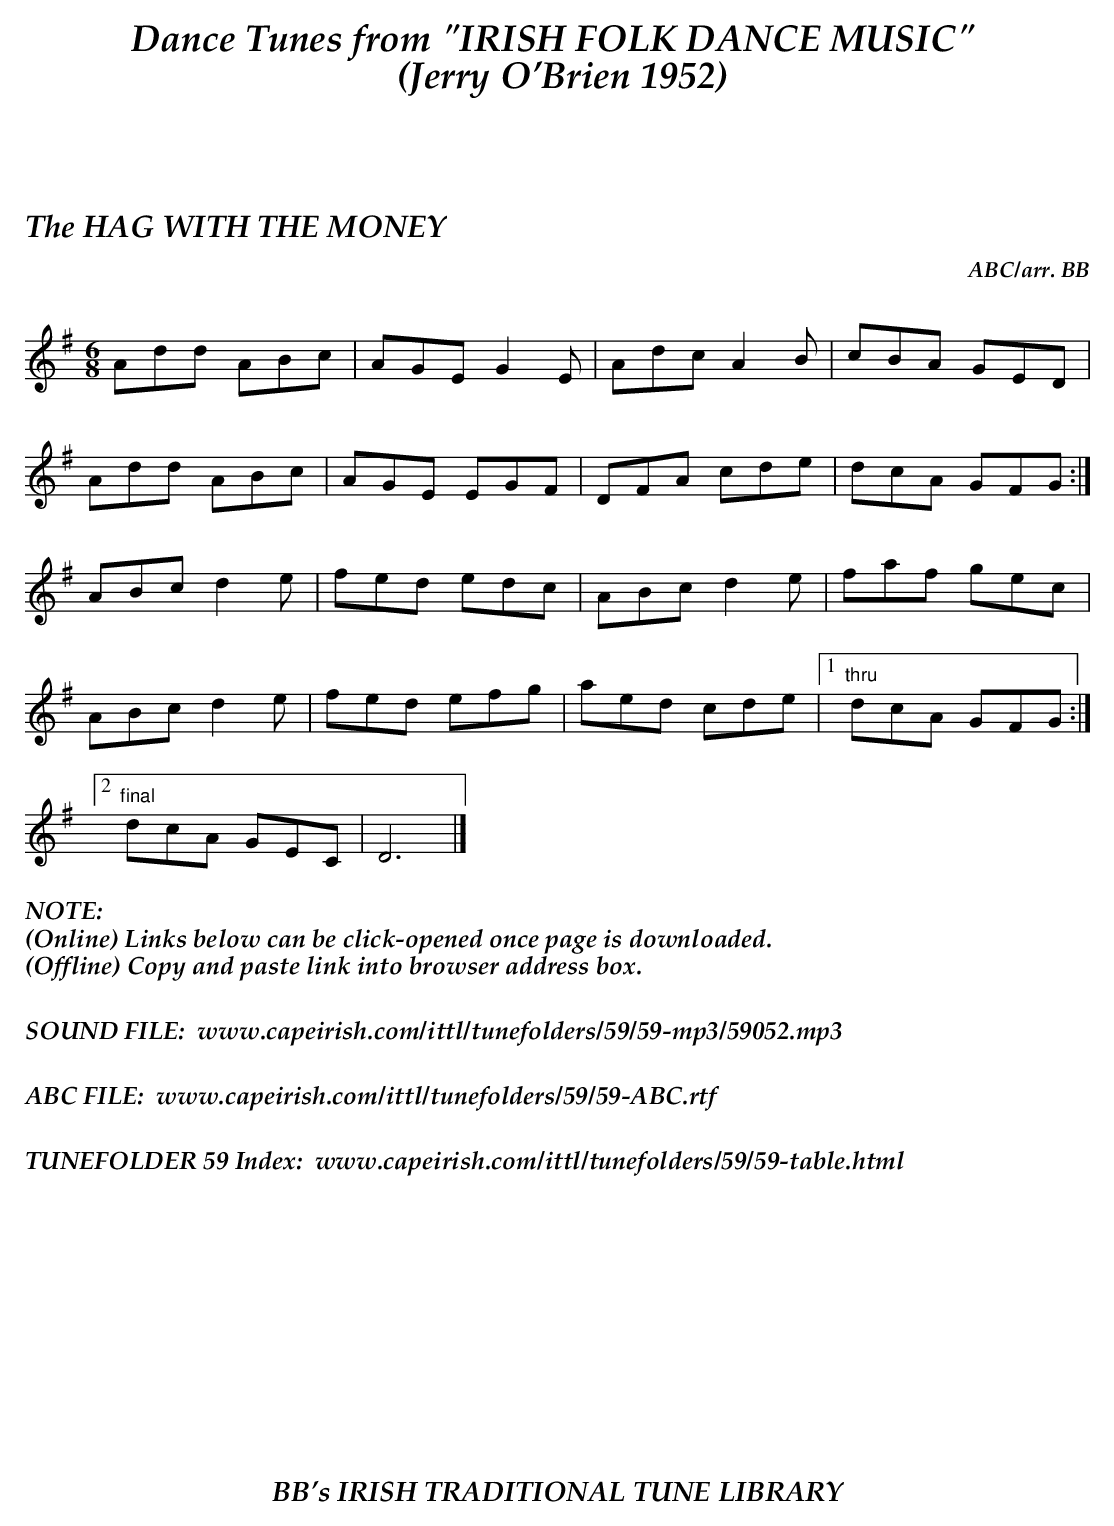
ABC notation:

X:1
T:HAG WITH THE MONEY, The
C:ABC/arr. BB
played in this tune. Hard to tell if that's actually the way O'Brien
played the tune or if a key signature "scribal error" is involved.
I'm going with "scribal error"! (To hear the D major version of this
- which actually doesn't sound too bad - delete "mix" after D in the
K: field before playback.)
M:6/8
L:1/8
K:Dmix
Add ABc|AGE G2 E|Adc A2 B|cBA GED|
Add ABc|AGE EGF|DFA cde|dcA GFG:|
ABc d2 e|fed edc|ABc d2 e|faf gec|
ABc d2 e|fed efg|aed cde|1 "thru"dcA GFG:|
[2 "final"dcA GEC|D6|]
%%textfont "Palatino-BoldItalic" 16
%%begintext
%%NOTE:
(Online) Links below can be click-opened once page is downloaded.
(Offline) Copy and paste link into browser address box.
%%
%%
SOUND FILE:  www.capeirish.com/ittl/tunefolders/59/59-mp3/59052.mp3
%%
%%
ABC FILE:  www.capeirish.com/ittl/tunefolders/59/59-ABC.rtf
%%
%%
TUNEFOLDER 59 Index:  www.capeirish.com/ittl/tunefolders/59/59-table.html
